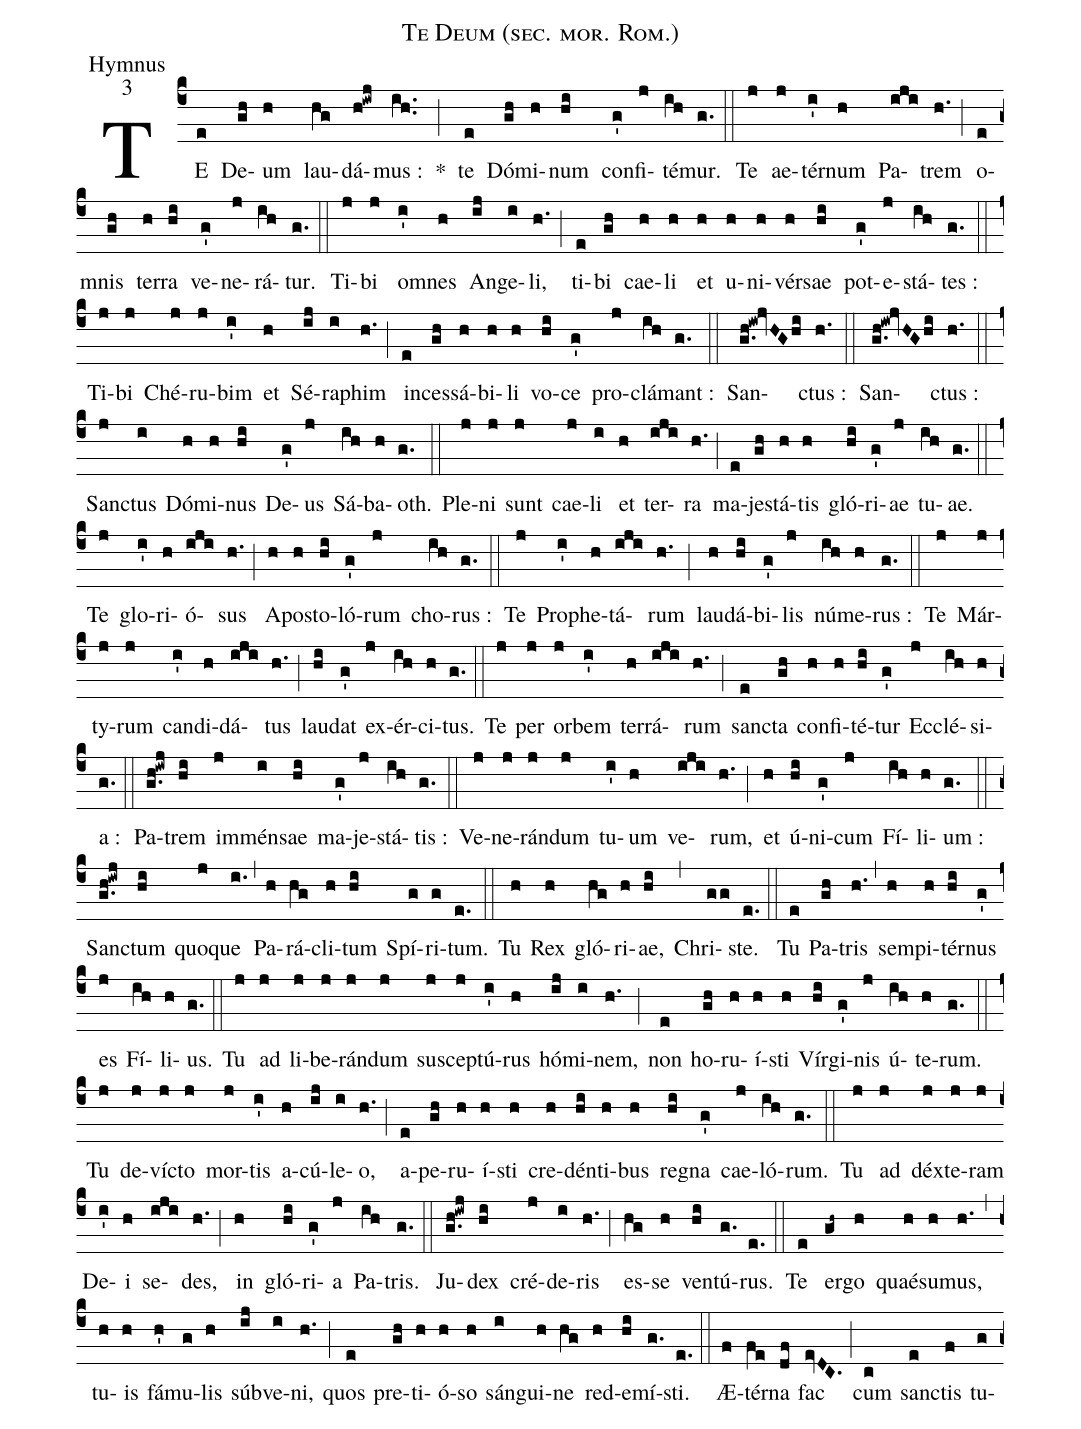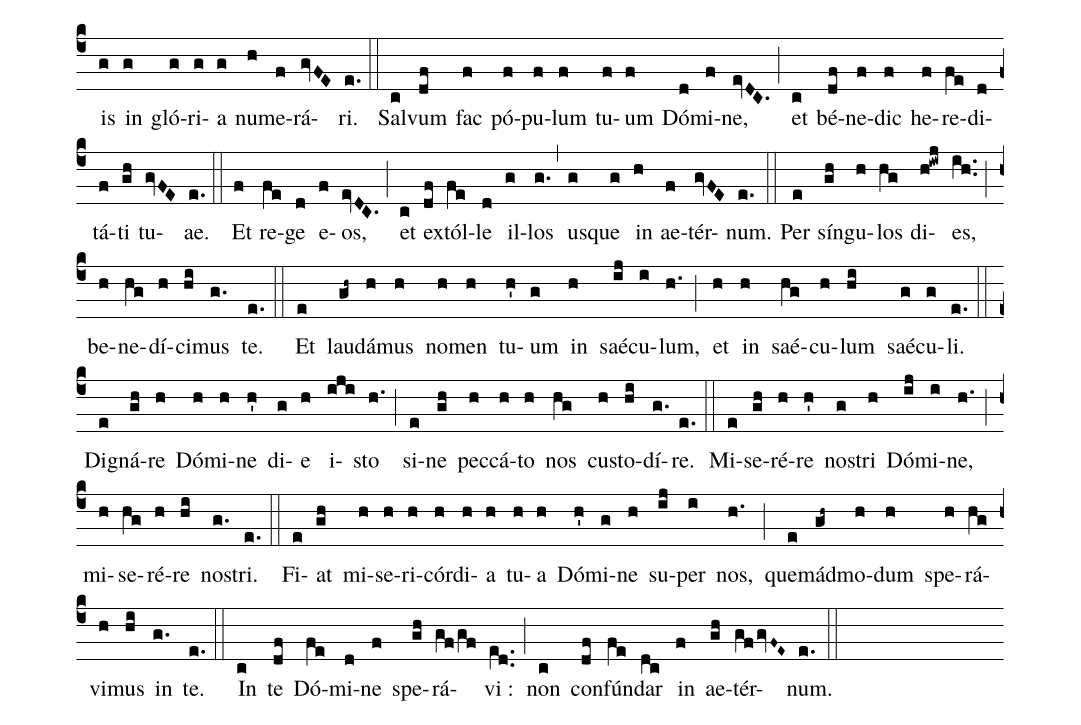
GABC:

name:Te Deum (sec. mor. Rom.);
office-part:Hymnus;
mode:3;
%%
(c4) TE(e) De(gh)um(h) lau(hg)dá(h!iwj)mus :(ih..) *(;) te(e) Dó(gh)mi(h)num(hi) con(g')fi(j)té(ih)mur.(g.) (::) Te(j) ae(j)tér(i')num(h) Pa(iji)trem(h.) (;) o(e)mnis(gh) ter(h)ra(hi) ve(g')ne(j)rá(ih)tur.(g.) (::) Ti(j)bi(j) o(i')mnes(h) An(ij)ge(i)li,(h.) (;) ti(e)bi(gh) cae(h)li(h) et(h) u(h)ni(h)vér(h)sae(hi) pot(g')e(j)stá(ih)tes :(g.) (::) Ti(j)bi(j) Ché(j)ru(j)bim(i') et(h) Sé(ij)ra(i)phim(h.) (;) in(e)ces(gh)sá(h)bi(h)li(h) vo(hi)ce(g') pro(j)clá(ih)mant :(g.) (::) San(g.h!iw!jvHGhi)ctus :(h.) (::) San(g.h!iw!jvHGhi)ctus :(h.) (::) San(j)ctus(i) Dó(h)mi(h)nus(hi) De(g')us(j) Sá(ih)ba(h)oth.(g.) (::) Ple(j)ni(j) sunt(j) cae(j)li(i) et(h) ter(iji)ra(h.) (;) ma(e)je(gh)stá(h)tis(h) gló(hi)ri(g')ae(j) tu(ih)ae.(g.) (::) Te(j) glo(i')ri(h)ó(iji)sus(h.) (;) A(h)po(h)sto(hi)ló(g')rum(j) cho(ih)rus :(g.) (::) Te(j) Pro(i')phe(h)tá(iji)rum(h.) (;) lau(h)dá(hi)bi(g')lis(j) nú(ih)me(h)rus :(g.) (::) Te(j) Már(j)ty(j)rum(j) can(i')di(h)dá(iji)tus(h.) (;) lau(hi)dat(g') ex(j)ér(ih)ci(h)tus.(g.) (::) Te(j) per(j) or(j)bem(i') ter(h)rá(iji)rum(h.) (;) san(e)cta(gh) con(h)fi(h)té(hi)tur(g') Ec(j)clé(ih)si(h)a :(g.) (::) Pa(g.h!iwj)trem(hi) im(j)mén(i)sae(hi) ma(g')je(j)stá(ih)tis :(g.) (::) Ve(j)ne(j)rán(j)dum(j) tu(i')um(h) ve(iji)rum,(h.) (;) et(h) ú(hi)ni(g')cum(j) Fí(ih)li(h)um :(g.) (::) San(g.h!iwj)ctum(hi) quo(j)que(i.) (,) Pa(h)rá(hg)cli(h)tum(hi) Spí(g)ri(g)tum.(e.) (::) Tu(h) Rex(h) gló(hg)ri(h)ae,(hi) (,) Chri(gg)ste.(e.) (::) Tu(e) Pa(gh)tris(h.) (,) sem(h)pi(h)tér(hi)nus(g') es(j) Fí(ih)li(h)us.(g.) (::) Tu(j) ad(j) li(j)be(j)rán(j)dum(j) sus(j)ce(j)ptú(i')rus(h) hó(ij)mi(i)nem,(h.) (;) non(e) ho(gh)ru(h)í(h)sti(h) Vír(hi)gi(g')nis(j) ú(ih)te(h)rum.(g.) (::) Tu(j) de(j)ví(j)cto(j) mor(j)tis(i') a(h)cú(ij)le(i)o,(h.) (;) a(e)pe(gh)ru(h)í(h)sti(h) cre(h)dén(hi)ti(h)bus(h) re(hi)gna(g') cae(j)ló(ih)rum.(g.) (::) Tu(j) ad(j) déx(j)te(j)ram(j) De(i')i(h) se(iji)des,(h.) (;) in(h) gló(hi)ri(g')a(j) Pa(ih)tris.(g.) (::) Ju(g.h!iwj)dex(hi) cré(j)de(i)ris(h.) (;) es(hg)se(h) ven(hi)tú(g.)rus.(e.) (::) Te(e) er(gh~)go(h) quaé(h)su(h)mus,(h.) (,) tu(h)is(h) fá(h')mu(g)lis(h) súb(ij)ve(i)ni,(h.) (;) quos(e) pre(gh)ti(h)ó(h)so(h) sán(i)gui(h)ne(hg) red(h)e(hi)mí(g.)sti.(e.) (::) Æ(f)tér(fe)na(df) fac(evDC.) (;) cum(c) san(e)ctis(f) tu(g)is(g) in(g) gló(g)ri(g)a(g) nu(h)me(f)rá(gvFE)ri.(e.) (::) Sal(c)vum(df) fac(f) pó(f)pu(f)lum(f) tu(f)um(f) Dó(d)mi(f)ne,(evDC.) (;) et(c) bé(df)ne(f)dic(f) he(f)re(fe)di(d)tá(f)ti(gh) tu(gvFE)ae.(e.) (::) Et(f) re(fe)ge(d) e(f)os,(evDC.) (;) et(c) ex(df)tól(fe)le(d) il(g)los(g.) (,) us(g)que(g) in(h) ae(f)tér(gvFE)num.(e.) (::) Per(e) sín(gh)gu(h)los(hg) di(h!iwj)es,(ih..) (;) be(h)ne(hg)dí(h)ci(hi)mus(g.) te.(e.) (::) Et(e) lau(gh~)dá(h)mus(h) no(h)men(h) tu(h')um(g) in(h) saé(ij)cu(i)lum,(h.) (;) et(h) in(h) saé(hg)cu(h)lum(hi) saé(g)cu(g)li.(e.) (::) Di(e)gná(gh)re(h) Dó(h)mi(h)ne(h') di(g)e(h) i(iji)sto(h.) (;) si(e)ne(gh) pec(h)cá(h)to(h) nos(hg) cu(h)sto(hi)dí(g.)re.(e.) (::) Mi(e)se(gh)ré(h)re(h') no(g)stri(h) Dó(ij)mi(i)ne,(h.) (;) mi(h)se(hg)ré(h)re(hi) no(g.)stri.(e.) (::) Fi(e)at(gh) mi(h)se(h)ri(h)cór(h)di(h)a(h) tu(h)a(h) Dó(h')mi(g)ne(h) su(ij)per(i) nos,(h.) (;) quem(e)ád(gh~)mo(h)dum(h) spe(h)rá(hg)vi(h)mus(hi) in(g.) te.(e.) (::) In(c) te(df) Dó(fe)mi(d)ne(f) spe(gh)rá(gf/gf)vi :(e[ll:1]d..) (;) non(c) con(df)fún(fe)dar(dc) in(f) ae(gh)tér(gfgvF~E~)num.(e.) (::)
